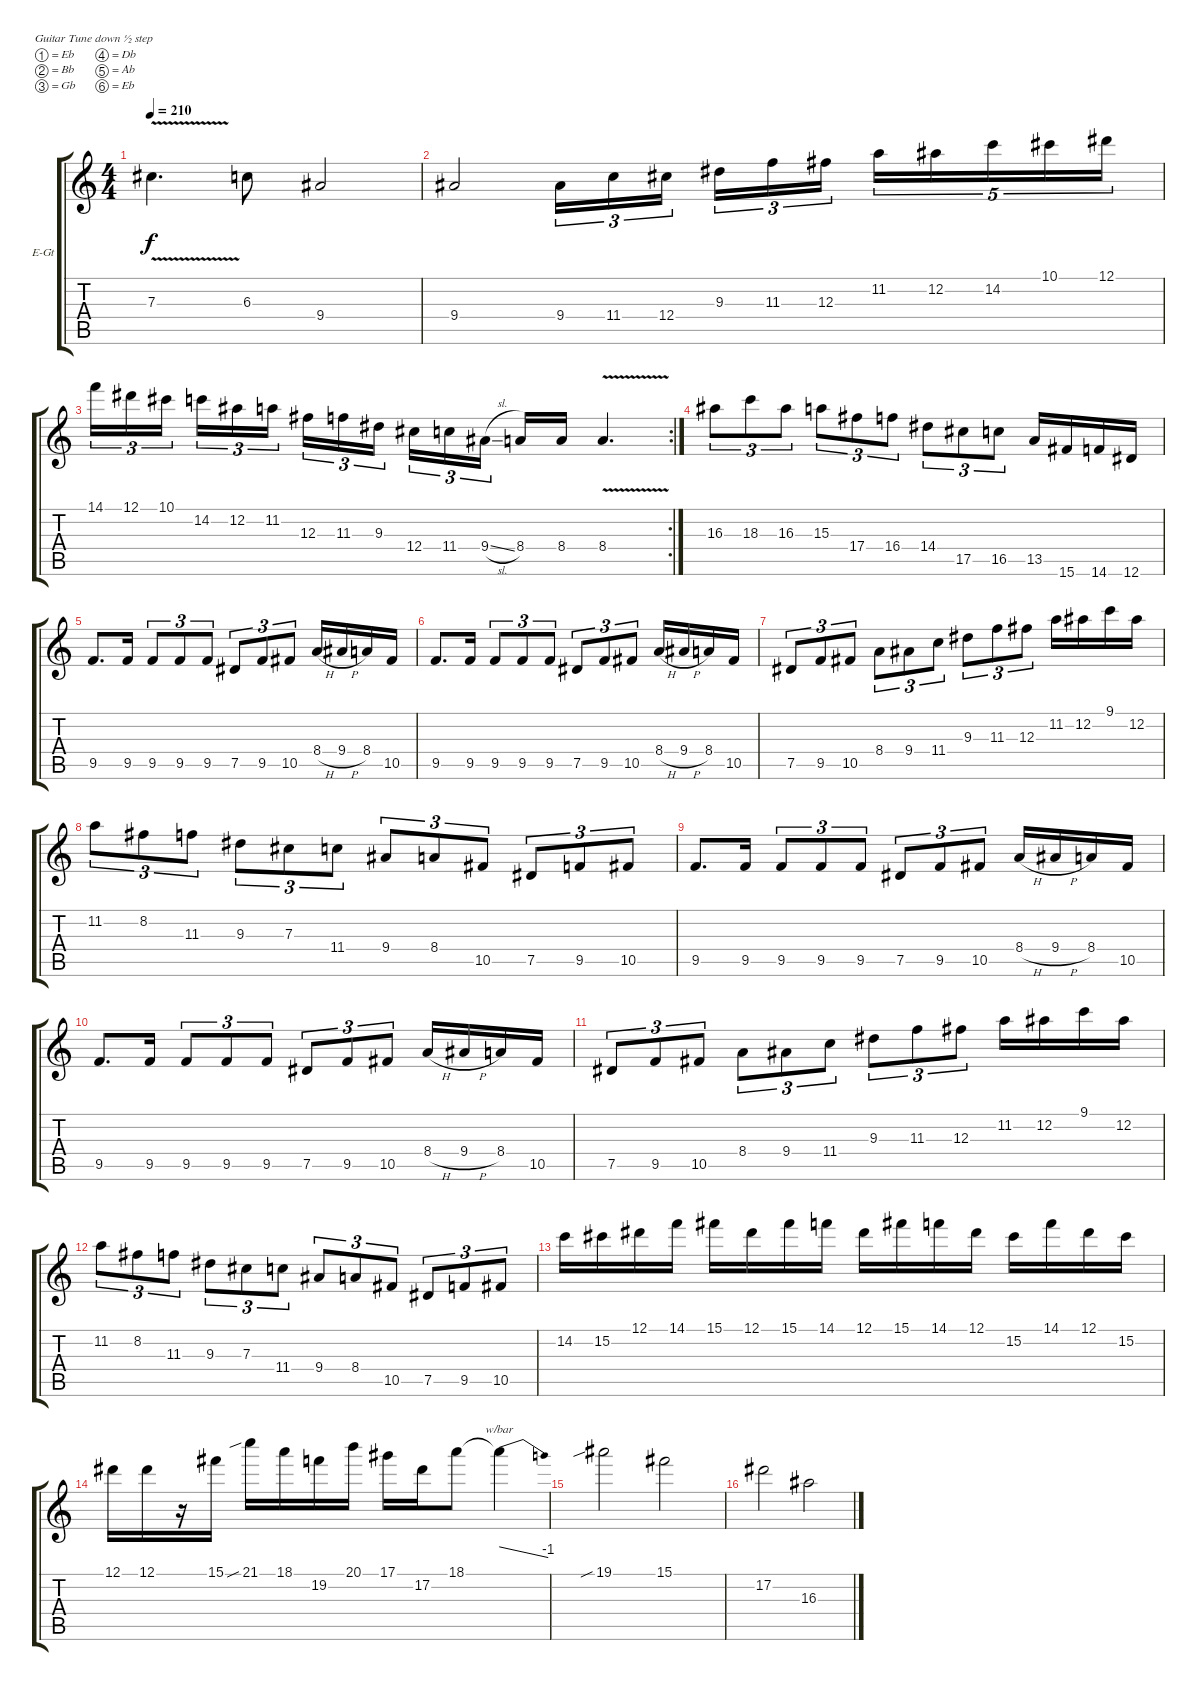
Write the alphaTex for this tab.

\bracketExtendMode groupsimilarinstruments
\firstSystemTrackNameOrientation horizontal
\otherSystemsTrackNameOrientation horizontal
\track ("Malmsteen Líder" "E-Gt") {instrument distortionguitar}
\staff {score tabs}
\tuning (Eb4 Bb3 Gb3 Db3 Ab2 Eb2)
\ts (4 4)
\tempo 210
\clef g2
\ks c
7.3{v}.4{d dy f} 6.3.8 9.4.2 |
9.4.2 9.4.16{tu (3 2)} 11.4.16{tu (3 2)} 12.4.16{tu (3 2)} 9.3.16{tu (3 2)} 11.3.16{tu (3 2)} 12.3.16{tu (3 2)} 11.2.16{tu (5 4)} 12.2.16{tu (5 4)} 14.2.16{tu (5 4)} 10.1.16{tu (5 4)} 12.1.16{tu (5 4)} |
\rc 2
14.1.16{tu (3 2)} 12.1.16{tu (3 2)} 10.1.16{tu (3 2)} 14.2.16{tu (3 2)} 12.2.16{tu (3 2)} 11.2.16{tu (3 2)} 12.3.16{tu (3 2)} 11.3.16{tu (3 2)} 9.3.16{tu (3 2)} 12.4.16{tu (3 2)} 11.4.16{tu (3 2)} 9.4{sl}.16{tu (3 2)} 8.4.16 8.4.16 8.4{v}.4{d} |
16.3.8{tu (3 2)} 18.3.8{tu (3 2)} 16.3.8{tu (3 2)} 15.3.8{tu (3 2)} 17.4.8{tu (3 2)} 16.4.8{tu (3 2)} 14.4.8{tu (3 2)} 17.5.8{tu (3 2)} 16.5.8{tu (3 2)} 13.5.16 15.6.16 14.6.16 12.6.16 |
9.5.8{d} 9.5.16 9.5.8{tu (3 2)} 9.5.8{tu (3 2)} 9.5.8{tu (3 2)} 7.5.8{tu (3 2)} 9.5.8{tu (3 2)} 10.5.8{tu (3 2)} 8.4{h}.16 9.4{h}.16 8.4.16 10.5.16 |
9.5.8{d} 9.5.16 9.5.8{tu (3 2)} 9.5.8{tu (3 2)} 9.5.8{tu (3 2)} 7.5.8{tu (3 2)} 9.5.8{tu (3 2)} 10.5.8{tu (3 2)} 8.4{h}.16 9.4{h}.16 8.4.16 10.5.16 |
7.5.8{tu (3 2)} 9.5.8{tu (3 2)} 10.5.8{tu (3 2)} 8.4.8{tu (3 2)} 9.4.8{tu (3 2)} 11.4.8{tu (3 2)} 9.3.8{tu (3 2)} 11.3.8{tu (3 2)} 12.3.8{tu (3 2)} 11.2.16 12.2.16 9.1.16 12.2.16 |
11.2.8{tu (3 2)} 8.2.8{tu (3 2)} 11.3.8{tu (3 2)} 9.3.8{tu (3 2)} 7.3.8{tu (3 2)} 11.4.8{tu (3 2)} 9.4.8{tu (3 2)} 8.4.8{tu (3 2)} 10.5.8{tu (3 2)} 7.5.8{tu (3 2)} 9.5.8{tu (3 2)} 10.5.8{tu (3 2)} |
9.5.8{d} 9.5.16 9.5.8{tu (3 2)} 9.5.8{tu (3 2)} 9.5.8{tu (3 2)} 7.5.8{tu (3 2)} 9.5.8{tu (3 2)} 10.5.8{tu (3 2)} 8.4{h}.16 9.4{h}.16 8.4.16 10.5.16 |
9.5.8{d} 9.5.16 9.5.8{tu (3 2)} 9.5.8{tu (3 2)} 9.5.8{tu (3 2)} 7.5.8{tu (3 2)} 9.5.8{tu (3 2)} 10.5.8{tu (3 2)} 8.4{h}.16 9.4{h}.16 8.4.16 10.5.16 |
7.5.8{tu (3 2)} 9.5.8{tu (3 2)} 10.5.8{tu (3 2)} 8.4.8{tu (3 2)} 9.4.8{tu (3 2)} 11.4.8{tu (3 2)} 9.3.8{tu (3 2)} 11.3.8{tu (3 2)} 12.3.8{tu (3 2)} 11.2.16 12.2.16 9.1.16 12.2.16 |
11.2.8{tu (3 2)} 8.2.8{tu (3 2)} 11.3.8{tu (3 2)} 9.3.8{tu (3 2)} 7.3.8{tu (3 2)} 11.4.8{tu (3 2)} 9.4.8{tu (3 2)} 8.4.8{tu (3 2)} 10.5.8{tu (3 2)} 7.5.8{tu (3 2)} 9.5.8{tu (3 2)} 10.5.8{tu (3 2)} |
14.2.16 15.2.16 12.1.16 14.1.16 15.1.16 12.1.16 15.1.16 14.1.16 12.1.16 15.1.16 14.1.16 12.1.16 15.2.16 14.1.16 12.1.16 15.2.16 |
12.1.16 12.1.16 r.16 15.1.16 21.1{sib}.16 18.1.16 19.2.16 20.1.16 17.1.16 17.2.16 18.1.8 18.1{t}.4{tbe (dive default 0 0 60 -4)} |
19.1{sib}.2 15.1.2 |
17.2.2 16.3.2
